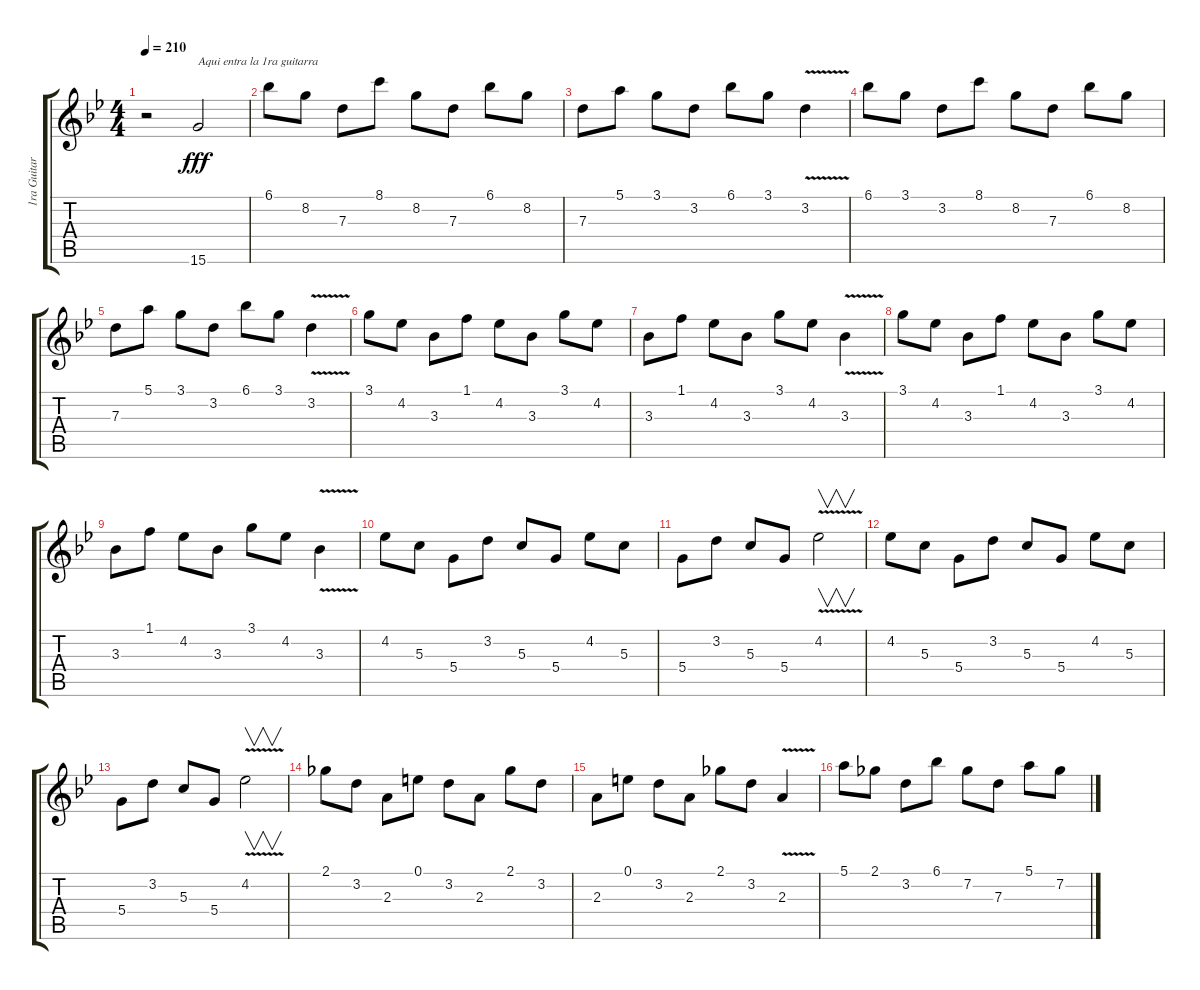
\track ("1ra Guitarra" "1ra Guitar") {instrument overdrivenguitar}
\staff {score tabs}
\tuning (E4 B3 G3 D3 A2 E2) {hide}
\ts (4 4)
\tempo 210
\clef g2
\ks gminor
r.2{dy fff} 15.6.2{txt "Aqui entra la 1ra guitarra"} |
6.1.8 8.2.8 7.3.8 8.1.8 8.2.8 7.3.8 6.1.8 8.2.8 |
7.3.8 5.1.8 3.1.8 3.2.8 6.1.8 3.1.8 3.2{v}.4 |
6.1.8 3.1.8 3.2.8 8.1.8 8.2.8 7.3.8 6.1.8 8.2.8 |
7.3.8 5.1.8 3.1.8 3.2.8 6.1.8 3.1.8 3.2{v}.4 |
3.1.8 4.2.8 3.3.8 1.1.8 4.2.8 3.3.8 3.1.8 4.2.8 |
3.3.8 1.1.8 4.2.8 3.3.8 3.1.8 4.2.8 3.3{v}.4 |
3.1.8 4.2.8 3.3.8 1.1.8 4.2.8 3.3.8 3.1.8 4.2.8 |
3.3.8 1.1.8 4.2.8 3.3.8 3.1.8 4.2.8 3.3{v}.4 |
4.2.8 5.3.8 5.4.8 3.2.8 5.3.8 5.4.8 4.2.8 5.3.8 |
5.4.8 3.2.8 5.3.8 5.4.8 4.2{v}.2{v} |
4.2.8 5.3.8 5.4.8 3.2.8 5.3.8 5.4.8 4.2.8 5.3.8 |
5.4.8 3.2.8 5.3.8 5.4.8 4.2{v}.2{v} |
2.1.8 3.2.8 2.3.8 0.1.8 3.2.8 2.3.8 2.1.8 3.2.8 |
2.3.8 0.1.8 3.2.8 2.3.8 2.1.8 3.2.8 2.3{v}.4 |
5.1.8 2.1.8 3.2.8 6.1.8 7.2.8 7.3.8 5.1.8 7.2.8
